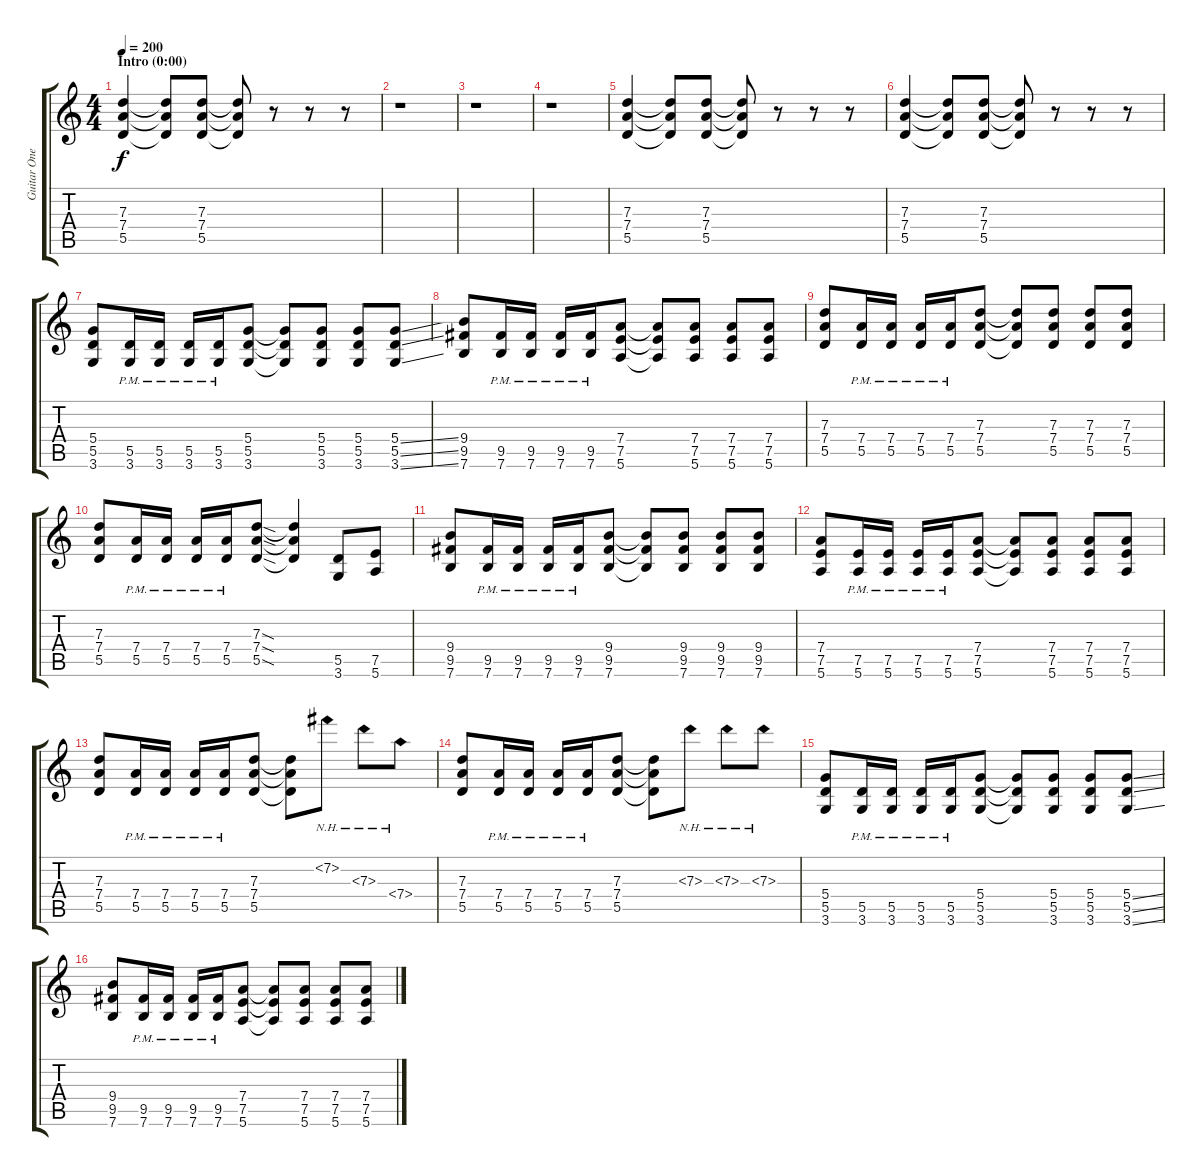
\track ("Guitar One" "Guitar One") {instrument distortionguitar}
\staff {score tabs}
\tuning (E4 B3 G3 D3 A2 E2) {hide}
\ts (4 4)
\section ("" "Intro (0:00)")
\tempo 200
\clef g2
\ks c
(7.3 7.4 5.5).4{dy f instrument distortionguitar} (7.3{t} 7.4{t} 5.5{t}).8 (7.3 7.4 5.5).8 (7.3{t} 7.4{t} 5.5{t}).8 r.8 r.8 r.8 |
r.1 |
r.1 |
r.1 |
(7.3 7.4 5.5).4{balance 8} (7.3{t} 7.4{t} 5.5{t}).8 (7.3 7.4 5.5).8 (7.3{t} 7.4{t} 5.5{t}).8 r.8 r.8 r.8 |
(7.3 7.4 5.5).4{balance 8} (7.3{t} 7.4{t} 5.5{t}).8 (7.3 7.4 5.5).8 (7.3{t} 7.4{t} 5.5{t}).8 r.8 r.8 r.8 |
(5.4 5.5 3.6).8{balance 8} (5.5{pm} 3.6{pm}).16 (5.5{pm} 3.6{pm}).16 (5.5{pm} 3.6{pm}).16 (5.5{pm} 3.6{pm}).16 (5.4 5.5 3.6).8 (5.4{t} 5.5{t} 3.6{t}).8 (5.4 5.5 3.6).8 (5.4 5.5 3.6).8 (5.4{ss} 5.5{ss} 3.6{ss}).8 |
(9.4 9.5 7.6).8 (9.5{pm} 7.6{pm}).16 (9.5{pm} 7.6{pm}).16 (9.5{pm} 7.6{pm}).16 (9.5{pm} 7.6{pm}).16 (7.4 7.5 5.6).8 (7.4{t} 7.5{t} 5.6{t}).8 (7.4 7.5 5.6).8 (7.4 7.5 5.6).8 (7.4 7.5 5.6).8 |
(7.3 7.4 5.5).8 (7.4{pm} 5.5{pm}).16 (7.4{pm} 5.5{pm}).16 (7.4{pm} 5.5{pm}).16 (7.4{pm} 5.5{pm}).16 (7.3 7.4 5.5).8 (7.3{t} 7.4{t} 5.5{t}).8 (7.3 7.4 5.5).8 (7.3 7.4 5.5).8 (7.3 7.4 5.5).8 |
(7.3 7.4 5.5).8 (7.4{pm} 5.5{pm}).16 (7.4{pm} 5.5{pm}).16 (7.4{pm} 5.5{pm}).16 (7.4{pm} 5.5{pm}).16 (7.3{sod} 7.4{sod} 5.5{sod}).8 (7.3{t} 7.4{t} 5.5{t}).4 (5.5 3.6).8 (7.5 5.6).8 |
(9.4 9.5 7.6).8 (9.5{pm} 7.6{pm}).16 (9.5{pm} 7.6{pm}).16 (9.5{pm} 7.6{pm}).16 (9.5{pm} 7.6{pm}).16 (9.4 9.5 7.6).8 (9.4{t} 9.5{t} 7.6{t}).8 (9.4 9.5 7.6).8 (9.4 9.5 7.6).8 (9.4 9.5 7.6).8 |
(7.4 7.5 5.6).8 (7.5{pm} 5.6{pm}).16 (7.5{pm} 5.6{pm}).16 (7.5{pm} 5.6{pm}).16 (7.5{pm} 5.6{pm}).16 (7.4 7.5 5.6).8 (7.4{t} 7.5{t} 5.6{t}).8 (7.4 7.5 5.6).8 (7.4 7.5 5.6).8 (7.4 7.5 5.6).8 |
(7.3 7.4 5.5).8 (7.4{pm} 5.5{pm}).16 (7.4{pm} 5.5{pm}).16 (7.4{pm} 5.5{pm}).16 (7.4{pm} 5.5{pm}).16 (7.3 7.4 5.5).8 (7.3{t} 7.4{t} 5.5{t}).8 7.2{nh}.8 7.3{nh}.8 7.4{nh}.8 |
(7.3 7.4 5.5).8 (7.4{pm} 5.5{pm}).16 (7.4{pm} 5.5{pm}).16 (7.4{pm} 5.5{pm}).16 (7.4{pm} 5.5{pm}).16 (7.3 7.4 5.5).8 (7.3{t} 7.4{t} 5.5{t}).8 7.3{nh}.8 7.3{nh}.8 7.3{nh}.8 |
(5.4 5.5 3.6).8 (5.5{pm} 3.6{pm}).16 (5.5{pm} 3.6{pm}).16 (5.5{pm} 3.6{pm}).16 (5.5{pm} 3.6{pm}).16 (5.4 5.5 3.6).8 (5.4{t} 5.5{t} 3.6{t}).8 (5.4 5.5 3.6).8 (5.4 5.5 3.6).8 (5.4{ss} 5.5{ss} 3.6{ss}).8 |
(9.4 9.5 7.6).8 (9.5{pm} 7.6{pm}).16 (9.5{pm} 7.6{pm}).16 (9.5{pm} 7.6{pm}).16 (9.5{pm} 7.6{pm}).16 (7.4 7.5 5.6).8 (7.4{t} 7.5{t} 5.6{t}).8 (7.4 7.5 5.6).8 (7.4 7.5 5.6).8 (7.4 7.5 5.6).8
